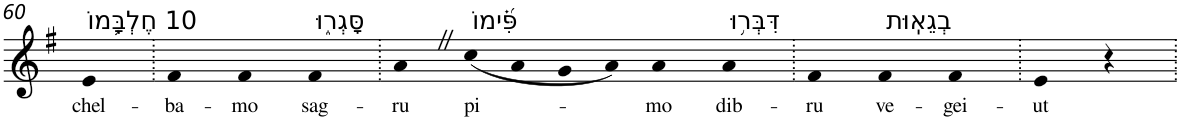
**kern	**text
*part1	*part1
*staff1	*staff1
*I"Piano	*
*I'Pno	*
!!LO:PB:g=z
*clefG2	*
*k[f#]	*
*G:	*
=60	=60
!LO:TX:a:t=10 חֶלְבָּ֥מוֹ	!
!	!LO:LY:b
4e	chel-
=61.	=61.
!	!LO:LY:b
4f#	-ba-
!	!LO:LY:b
4f#	-mo
!LO:TX:a:t=סָּגְר֑וּ	!
!	!LO:LY:b
4f#	sag-
=62.	=62.
!	!LO:LY:b
4aZ	-ru
!LO:TX:a:t=פִּ֝֗ימוֹ	!
!	!LO:LY:b
(<8cc	pi-
8a	.
8g	.
8a)	.
!	!LO:LY:b
4a	-mo
!LO:TX:a:t=דִּבְּר֥וּ	!
!	!LO:LY:b
4a	dib-
=63.	=63.
!	!LO:LY:b
4f#	-ru
!LO:TX:a:t=בְגֵאֽוּת	!
!	!LO:LY:b
4f#	ve-
!	!LO:LY:b
4f#	-gei-
=64.	=64.
!	!LO:LY:b
4e	-ut
4r	.
=.	=.
*-	*-
